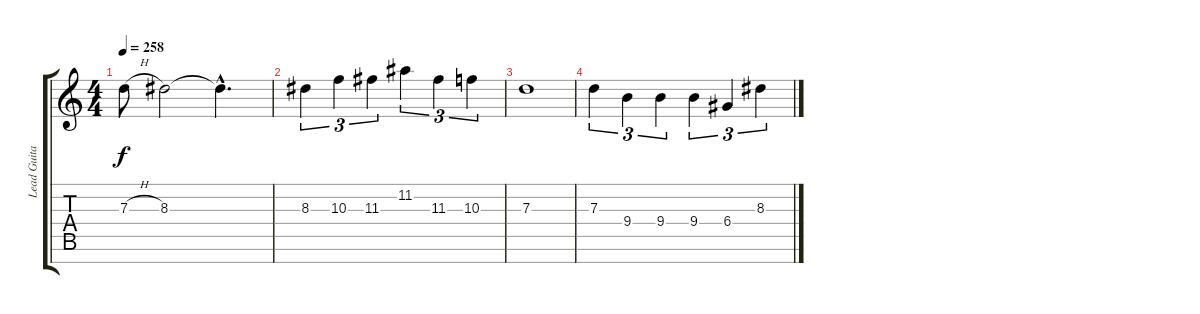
\track ("Lead Guitar" "Lead Guita") {instrument distortionguitar}
\staff {score tabs}
\tuning (E4 B3 G3 D3 A2 E2 B1) {hide}
\ts (4 4)
\tempo 258
\clef g2
\ks c
7.3{h}.8{dy f} 8.3.2 8.3{hac t}.4{d} |
8.3.4{tu (3 2)} 10.3.4{tu (3 2)} 11.3.4{tu (3 2)} 11.2.4{tu (3 2)} 11.3.4{tu (3 2)} 10.3.4{tu (3 2)} |
7.3.1 |
7.3.4{tu (3 2)} 9.4.4{tu (3 2)} 9.4.4{tu (3 2)} 9.4.4{tu (3 2)} 6.4.4{tu (3 2)} 8.3.4{tu (3 2)}
